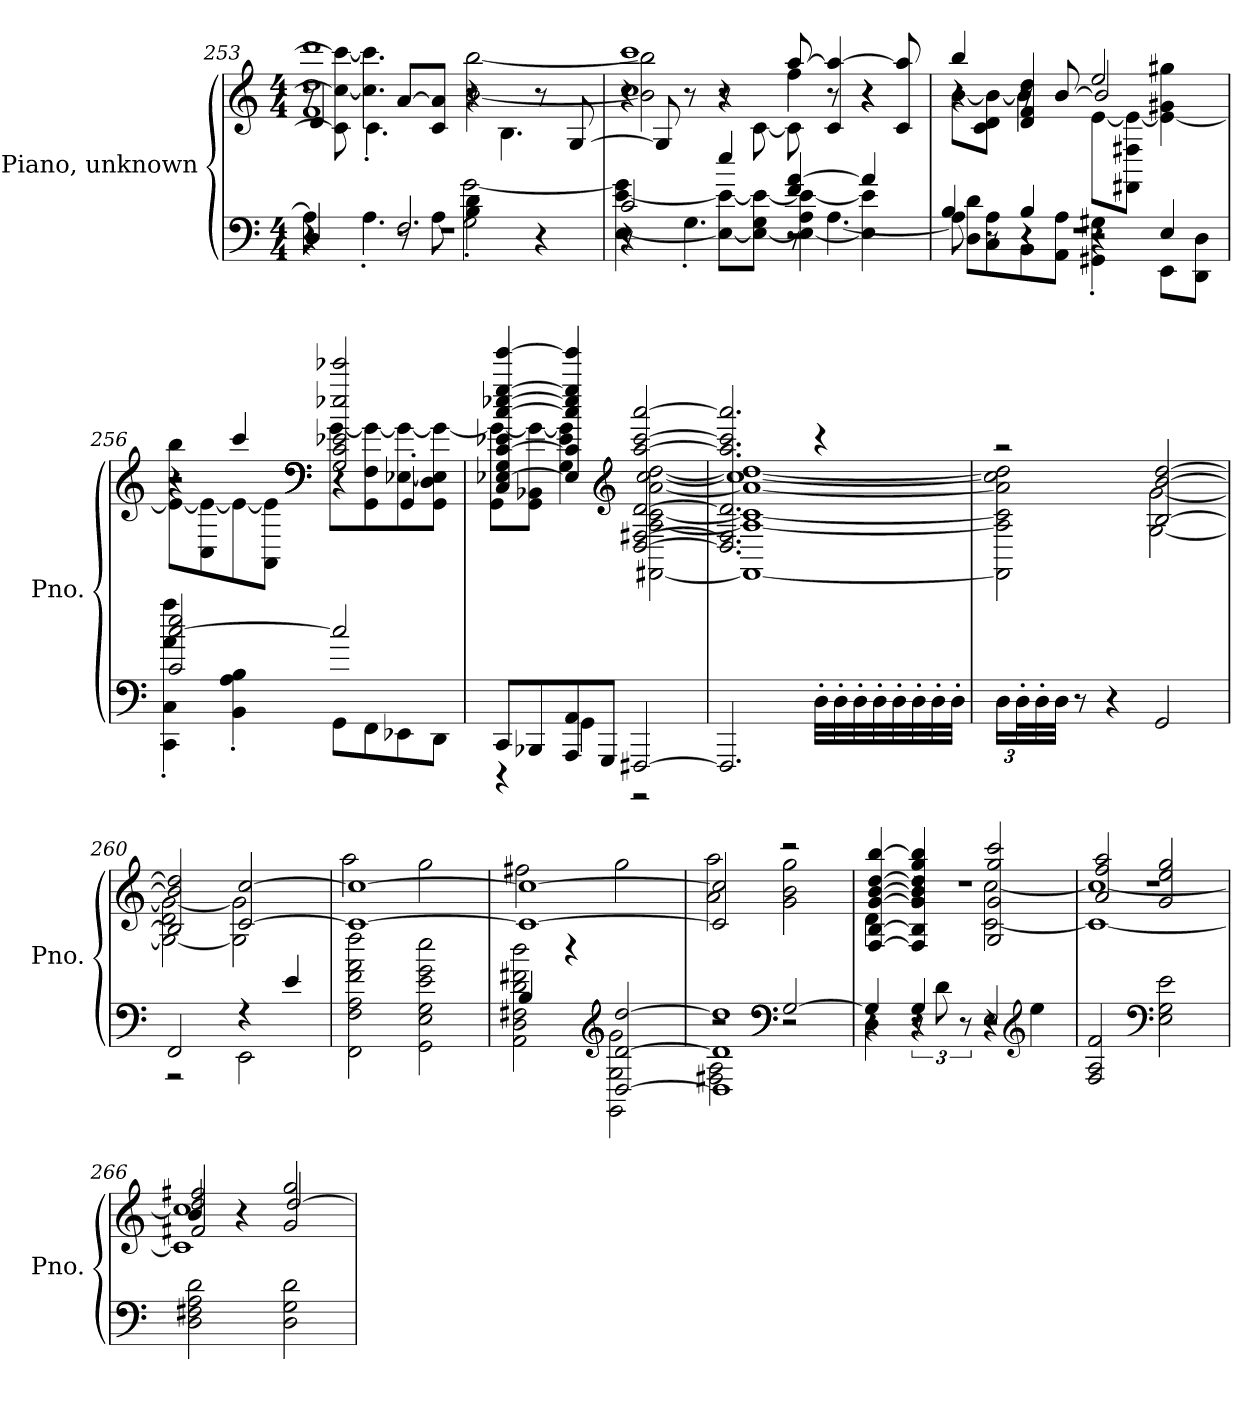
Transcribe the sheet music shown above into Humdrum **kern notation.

**kern	**kern
*part1	*part1
*staff2	*staff1
*I"Piano, unknown	*
*I'Pno.	*
*clefF4	*clefG2
*k[]	*k[]
*M4/4	*M4/4
=253	=253
*^	*^
*	*^	*	*^
*	*	*^	*	*	*^
1r	8A\]	4D/	4r	1f 1dd 1ddd	8c\] 8cc\_ 8ccc\_	4d/	8r
.	4.A'\	.	.	.	4.cc\] 4.ccc\]	.	4.c'\
.	.	2.F/	8r	.	.	[8a/L	.
.	.	.	8A\	.	.	8c/ 8a/]J	.
.	4B\' 4d\'	.	2G\ [2g\	.	[2b\ [2bb\	4r	8r
.	.	.	.	.	.	.	4.B\
.	4r	.	.	.	.	8r	.
.	.	.	.	.	.	[8G/	.
!!LO:PB:g=z	!!	!!	!!
=254	=254	=254	=254	=254	=254	=254	=254
4r	8r	2c/	[4E\ [4e\ 4g\]	1cc 1ccc	2b\] 2bb\]	8G/]	4r
.	4.G'\	.	.	.	.	8r	.
4ee/	.	.	8E\_ 8e\_L	.	.	4r	8r
.	.	.	8E\_ 8G\ 8e\_J	.	.	.	[8c\
2r	8r	4f/ [4a/	4E\_ 4A\ 4e\_	.	4ff\	[8aa/	8c\]
.	[4.A\	.	.	.	.	4c/ 4aa/_	8r
.	.	4a/]	4E\] 4e\]	.	4r	.	4r
.	.	.	.	.	.	8c/ 8aa/]	.
*	*	*	*	*	*	*v	*v
=255	=255	=255	=255	=255	=255	=255
1r	8A\]	4B/	8D\ 8d\L	4bb/	[8b\L	4r
.	8r	.	8C\ 8A\	.	8c\ 8d\ 8b\_J	.
.	4r	4B/	8BB\	4d/ 4f/ 4dd/	4b\]	8r
.	.	.	8AA\ 8A\J	.	.	[8b/
.	2r	4r	4GG#X\' 4G#X\'	2ee/	[8e\L	2b/]
.	.	.	.	.	8FF#X\ 8F#X\ 8e\_J	.
.	.	4E/	8EE\L	.	4e\_ 4g#X\ 4gg#X\	.
.	.	.	8DD\ 8D\J	.	.	.
*	*v	*v	*v	*	*	*
=256	=256	=256	=256	=256
2c/ [2cc/ 2ee/	4CC\' 4C\' 4a\' 4aa\'	4r	8e\_ 8bb\L	2r
.	.	.	8C\ 8e\_	.
.	4BB\' 4A\' 4B\'	4ccc/	8e\_	.
.	.	.	8AA\ 8e\]J	.
*	*	*clefF4	*	*
2cc/]	8GG\L	2G/ 2c/ 2e-X/ 2ee-X/ 2eee-X/	[8g\L	4r
.	8FF\	.	8GG\ 8F\ 8g\_	.
.	8EE-X\	.	[8E-X\ 8g\_	4GG'/
.	8DD\J	.	8GG\ 8D\ 8E-\] 8g\_J	.
*	*	*	*v	*v
!!LO:LB:g=z
=257	=257	=257	=257
8CC/L	4r	4C/ [4E-X/ 4G/ [4c/ 4e-X/ [4cc/ [4ee-X/ [4gg/ [4ggg/	8GG\ 8g\_L
8BBB-X/	.	.	8GG\ 8BB-X\ 8g\_J
8AAA/ 8AA/	4GG\	4E-/] 4c/] 4cc/] 4ee-/] 4gg/] 4ggg/]	4G\ 4e-\ 4g\]
8GGG/J	.	.	.
*	*	*clefG2	*
[2FFF#X/	2r	[2D/ [2F#X/ [2d/ [2aa/ [2ccc/ [2aaa/	[2FF#X\ [2A\ [2c\ [2a\ [2cc\ [2dd\
*v	*v	*	*
=258	=258	=258
2.FFF#/]	2.D/] 2.F#/] 2.d/] 2.aa/] 2.ccc/] 2.aaa/]	1FF#_ 1A_ 1c_ 1a_ 1cc_ 1dd_
32D'\LLL	4r	.
32D'\	.	.
32D'\	.	.
32D'\	.	.
32D'\	.	.
32D'\	.	.
32D'\	.	.
32D'\JJJ	.	.
=259	=259	=259
*Xbrackettup	*	*
24D\LL	2r	2FF#\] 2A\] 2c\] 2a\] 2cc\] 2dd\]
48D'\L	.	.
32D'\	.	.
32D\JJJ	.	.
8r	.	.
4r	.	.
2GG/	[2B/ [2b/ [2dd/	[2G\ [2g\
=260	=260	=260
*^	*	*
2FF/	2r	2B/] 2b/] 2dd/]	2G\_ 2d\ 2g\_
4r	2EE\	[2c/ [2cc/	2G\] 2g\]
4e/	.	.	.
*v	*v	*	*
=261	=261	=261
2FF\ 2F\ 2A\ 2f\ 2a\ 2ff\	1c_ 1cc_	2aa\
2GG\ 2E\ 2G\ 2e\ 2g\ 2ee\	.	2gg\
!!LO:LB:g=z	!!
=262	=262	=262
*^	*	*
4B/	2AA\ 2D\ 2F#X\ 2d\ 2f#X\ 2dd\	1c_ 1cc_	2ff#X\
4r	.	.	.
*clefG2	*	*	*
[2D/ [2d/ [2dd/	2GG\ 2G\ 2g\	.	2gg\
=263	=263	=263	=263
*	*^	*	*
1D] 1d] 1dd]	2F#X\ 2A\	2r	2c/] 2cc/]	2a\ 2aa\
*clefF4	*	*	*	*
.	2r	[2G/	2r	2g\ 2b\ 2gg\
=264	=264	=264	=264	=264
*	*	*	*	*^
4r	4D\	4G/]	1r	4d\	[4F/ [4B/ [4g/ [4b/ [4dd/ [4bb/
*	*brackettup	*	*	*	*
4G/	12r	4r	.	4r	4F/] 4B/] 4g/] 4b/] 4dd/] 4gg/ 4bb/]
.	12d\	.	.	.	.
.	12r	.	.	.	.
2E/	4r	2r	.	[2c\ [2cc\	2G/ 2g/ 2gg/ 2ccc/
*clefG2	*	*	*	*	*
.	4ee\	.	.	.	.
*v	*v	*v	*	*	*
=265	=265	=265	=265
2F/ 2A/ 2f/	1r	1c_ 1cc_	2a/ 2ff/ 2aa/
*clefF4	*	*	*
2E\ 2G\ 2e\	.	.	2g/ 2ee/ 2gg/
=266	=266	=266	=266
2D\ 2F#X\ 2A\ 2d\	4b/	1c] 1cc]	2f#X/ 2dd/ 2ff#X/
.	4r	.	.
2D\ 2G\ 2d\	2g/ 2gg/	.	[2dd/
*	*v	*v	*v
=	=
*-	*-
